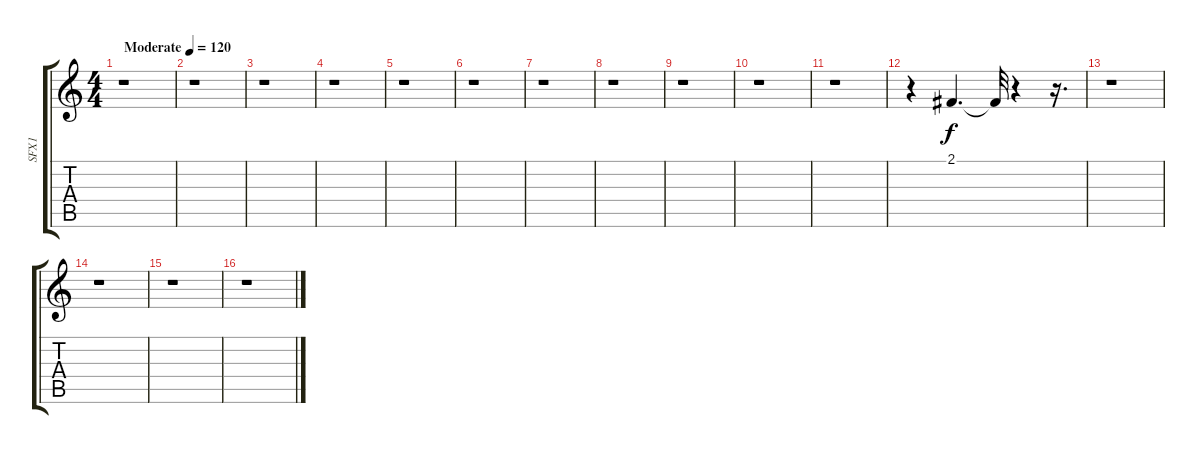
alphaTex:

\track ("SFX1" "SFX1") {instrument applause}
\staff {score tabs}
\tuning (E4 B3 G3 D3 A2 E2) {hide}
\ts (4 4)
\tempo (120 "Moderate")
\clef g2
\ks c
r.1{dy f instrument applause} |
r.1 |
r.1 |
r.1 |
r.1 |
r.1 |
r.1 |
r.1 |
r.1 |
r.1 |
r.1 |
r.4 2.1.4{d} 2.1{t}.32 r.4 r.16{d} |
r.1 |
r.1 |
r.1 |
r.1
